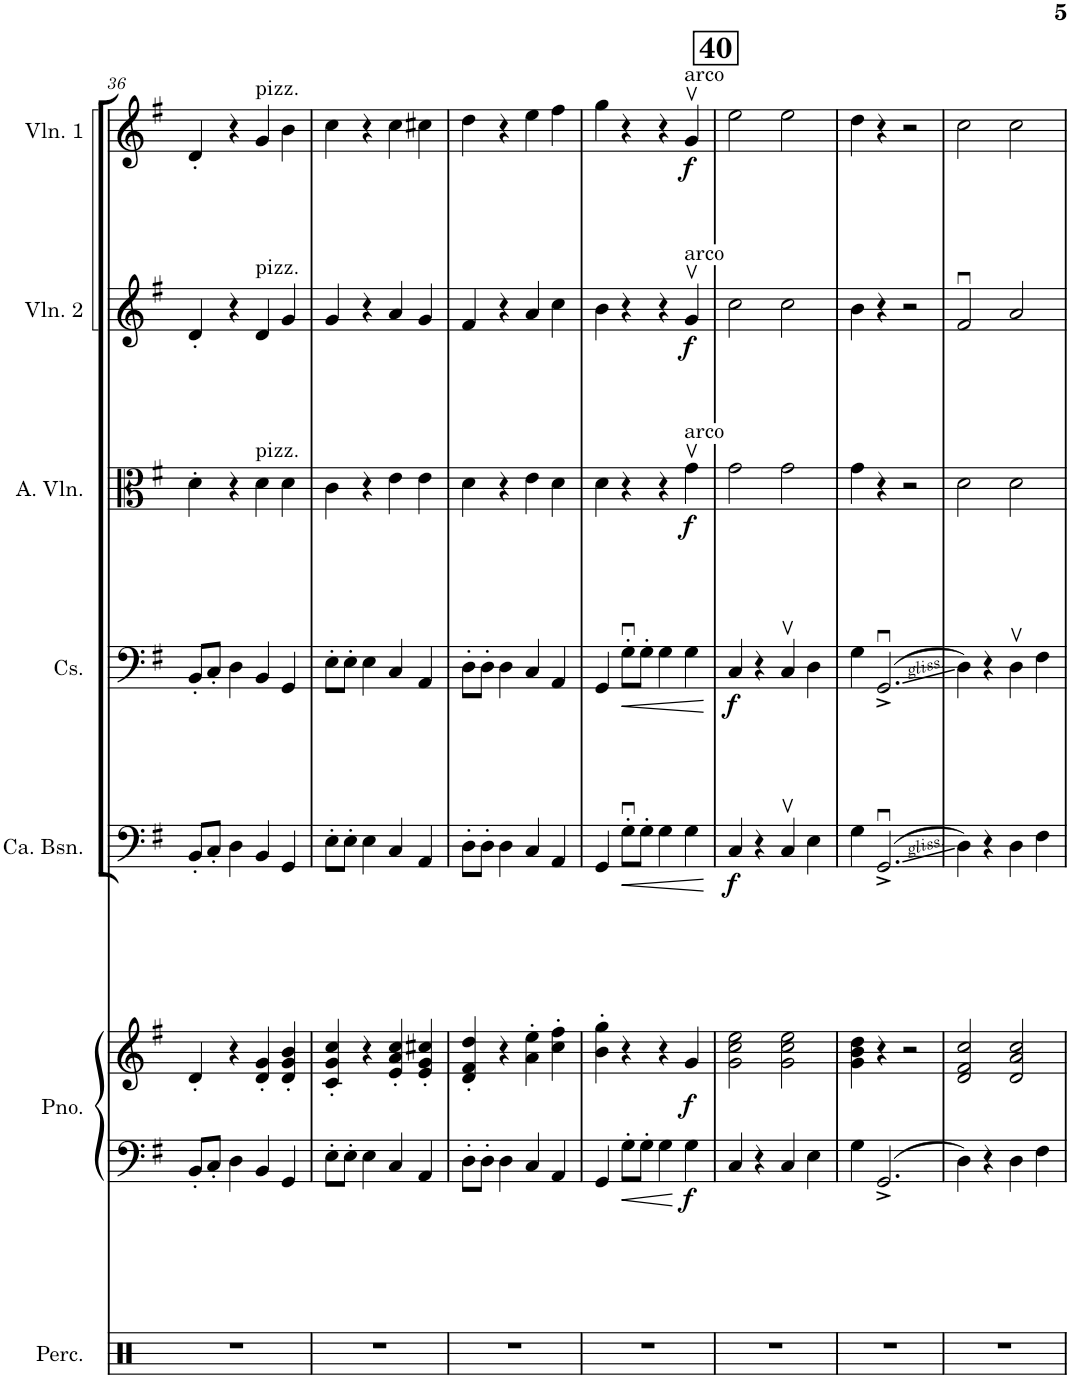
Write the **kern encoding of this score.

**kern	**kern	**kern	**dynam	**kern	**dynam	**kern	**dynam	**kern	**dynam	**kern	**dynam	**kern	**dynam
*part7	*part6	*part6	*part6	*part5	*part5	*part4	*part4	*part3	*part3	*part2	*part2	*part1	*part1
*staff8	*staff7	*staff6	*staff6/7	*staff5	*staff5	*staff4	*staff4	*staff3	*staff3	*staff2	*staff2	*staff1	*staff1
*I"Percussie	*I"Piano	*	*	*I"Contrabassen	*	*I"Violoncellos	*	*I"Altviolen	*	*I"Violen 2	*	*I"Violen 1	*
*I'Perc.	*I'Pno.	*	*	*I'Ca. Bsn.	*	*	*	*I'A. Vln.	*	*I'Vln. 2	*	*I'Vln. 1	*
!!LO:PB:g=z
*clefX	*clefF4	*clefG2	*	*clefF4	*	*clefF4	*	*clefC3	*	*clefG2	*	*clefG2	*
*	*	*	*	*Trd7c12	*	*	*	*	*	*	*	*	*
*k[]	*k[f#]	*k[f#]	*	*k[f#]	*	*k[f#]	*	*k[f#]	*	*k[f#]	*	*k[f#]	*
*M4/4	*M4/4	*M4/4	*	*M4/4	*	*M4/4	*	*M4/4	*	*M4/4	*	*M4/4	*
=36	=36	=36	=36	=36	=36	=36	=36	=36	=36	=36	=36	=36	=36
1r	8BB'/L	4d'/	.	8BB'/L	.	8BB'/L	.	4d'\	.	4d'/	.	4d'/	.
.	8C'/J	.	.	8C'/J	.	8C'/J	.	.	.	.	.	.	.
.	4D\	4r	.	4D\	.	4D\	.	4r	.	4r	.	4r	.
!	!	!	!	!	!	!	!	!	!	!	!	!LO:TX:a:t=pizz.	!
!	!	!	!	!	!	!	!	!	!	!LO:TX:a:t=pizz.	!	!	!
!	!	!	!	!	!	!	!	!LO:TX:a:t=pizz.	!	!	!	!	!
.	4BB/	4d/' 4g/'	.	4BB/	.	4BB/	.	4d\	.	4d/	.	4g/	.
.	4GG/	4d/' 4g/' 4b/'	.	4GG/	.	4GG/	.	4d\	.	4g/	.	4b\	.
=37	=37	=37	=37	=37	=37	=37	=37	=37	=37	=37	=37	=37	=37
1r	8E'\L	4c/' 4g/' 4cc/'	.	8E'\L	.	8E'\L	.	4c\	.	4g/	.	4cc\	.
.	8E'\J	.	.	8E'\J	.	8E'\J	.	.	.	.	.	.	.
.	4E\	4r	.	4E\	.	4E\	.	4r	.	4r	.	4r	.
.	4C/	4e/' 4a/' 4cc/'	.	4C/	.	4C/	.	4e\	.	4a/	.	4cc\	.
.	4AA/	4e/' 4g/' 4cc#X/'	.	4AA/	.	4AA/	.	4e\	.	4g/	.	4cc#X\	.
=38	=38	=38	=38	=38	=38	=38	=38	=38	=38	=38	=38	=38	=38
1r	8D'\L	4d/' 4f#/' 4dd/'	.	8D'\L	.	8D'\L	.	4d\	.	4f#/	.	4dd\	.
.	8D'\J	.	.	8D'\J	.	8D'\J	.	.	.	.	.	.	.
.	4D\	4r	.	4D\	.	4D\	.	4r	.	4r	.	4r	.
.	4C/	4a\' 4ee\'	.	4C/	.	4C/	.	4e\	.	4a/	.	4ee\	.
.	4AA/	4cc\' 4ff#\'	.	4AA/	.	4AA/	.	4d\	.	4cc\	.	4ff#\	.
=39	=39	=39	=39	=39	=39	=39	=39	=39	=39	=39	=39	=39	=39
1r	4GG/	4b\' 4gg\'	.	4GG/	.	4GG/	.	4d\	.	4b\	.	4gg\	.
!	!	!	!	!	!LO:HP:b	!	!LO:HP:b	!	!	!	!	!	!
.	8G'\L	4r	.	8Gu'\L	<	8Gu'\L	<	4r	.	4r	.	4r	.
.	8G'\J	.	.	8G'\J	.	8G'\J	.	.	.	.	.	.	.
.	4G\	4r	.	4G\	.	4G\	.	4r	.	4r	.	4r	.
!	!	!	!	!	!	!	!	!	!	!	!	!LO:TX:a:t=arco	!
!	!	!	!	!	!	!	!	!	!	!LO:TX:a:t=arco	!	!	!
!	!	!	!	!	!	!	!	!LO:TX:a:t=arco	!	!	!	!	!
!	!	!	!LO:DY:b=2	!	!	!	!	!	!	!	!	!	!
!	!	!	!LO:DY:n=1:b	!	!	!	!	!	!LO:DY:b	!	!LO:DY:b	!	!LO:DY:b
.	4G\	4g/	f f	4G\	.	4G\	.	4gv\	f	4gv/	f	4gv/	f
.	.	.	.	.	[	.	[	.	.	.	.	.	.
!!LO:REH:place=s1:a:B:cj:fs=14:t=40
=40	=40	=40	=40	=40	=40	=40	=40	=40	=40	=40	=40	=40	=40
!	!	!	!	!	!LO:DY:b	!	!LO:DY:b	!	!	!	!	!	!
1r	4C/	2g\ 2cc\ 2ee\	.	4C/	f	4C/	f	2g\	.	2cc\	.	2ee\	.
.	4r	.	.	4r	.	4r	.	.	.	.	.	.	.
.	4C/	2g\ 2cc\ 2ee\	.	4Cv/	.	4Cv/	.	2g\	.	2cc\	.	2ee\	.
.	4E\	.	.	4E\	.	4D\	.	.	.	.	.	.	.
=41	=41	=41	=41	=41	=41	=41	=41	=41	=41	=41	=41	=41	=41
1r	4G\	4g\ 4b\ 4dd\	.	4G\	.	4G\	.	4g\	.	4b\	.	4dd\	.
.	2.GG^/	4r	.	(2.GGu^/	.	(2.GGu^/	.	4r	.	4r	.	4r	.
.	.	2r	.	.	.	.	.	2r	.	2r	.	2r	.
=42	=42	=42	=42	=42	=42	=42	=42	=42	=42	=42	=42	=42	=42
1r	4D\	2d/ 2f#/ 2cc/	.	4D\)	.	4D\)	.	2d\	.	2f#u/	.	2cc\	.
.	4r	.	.	4r	.	4r	.	.	.	.	.	.	.
.	4D\	2d/ 2a/ 2cc/	.	4D\	.	4Dv\	.	2d\	.	2a/	.	2cc\	.
.	4F#\	.	.	4F#\	.	4F#\	.	.	.	.	.	.	.
=	=	=	=	=	=	=	=	=	=	=	=	=	=
*-	*-	*-	*-	*-	*-	*-	*-	*-	*-	*-	*-	*-	*-
